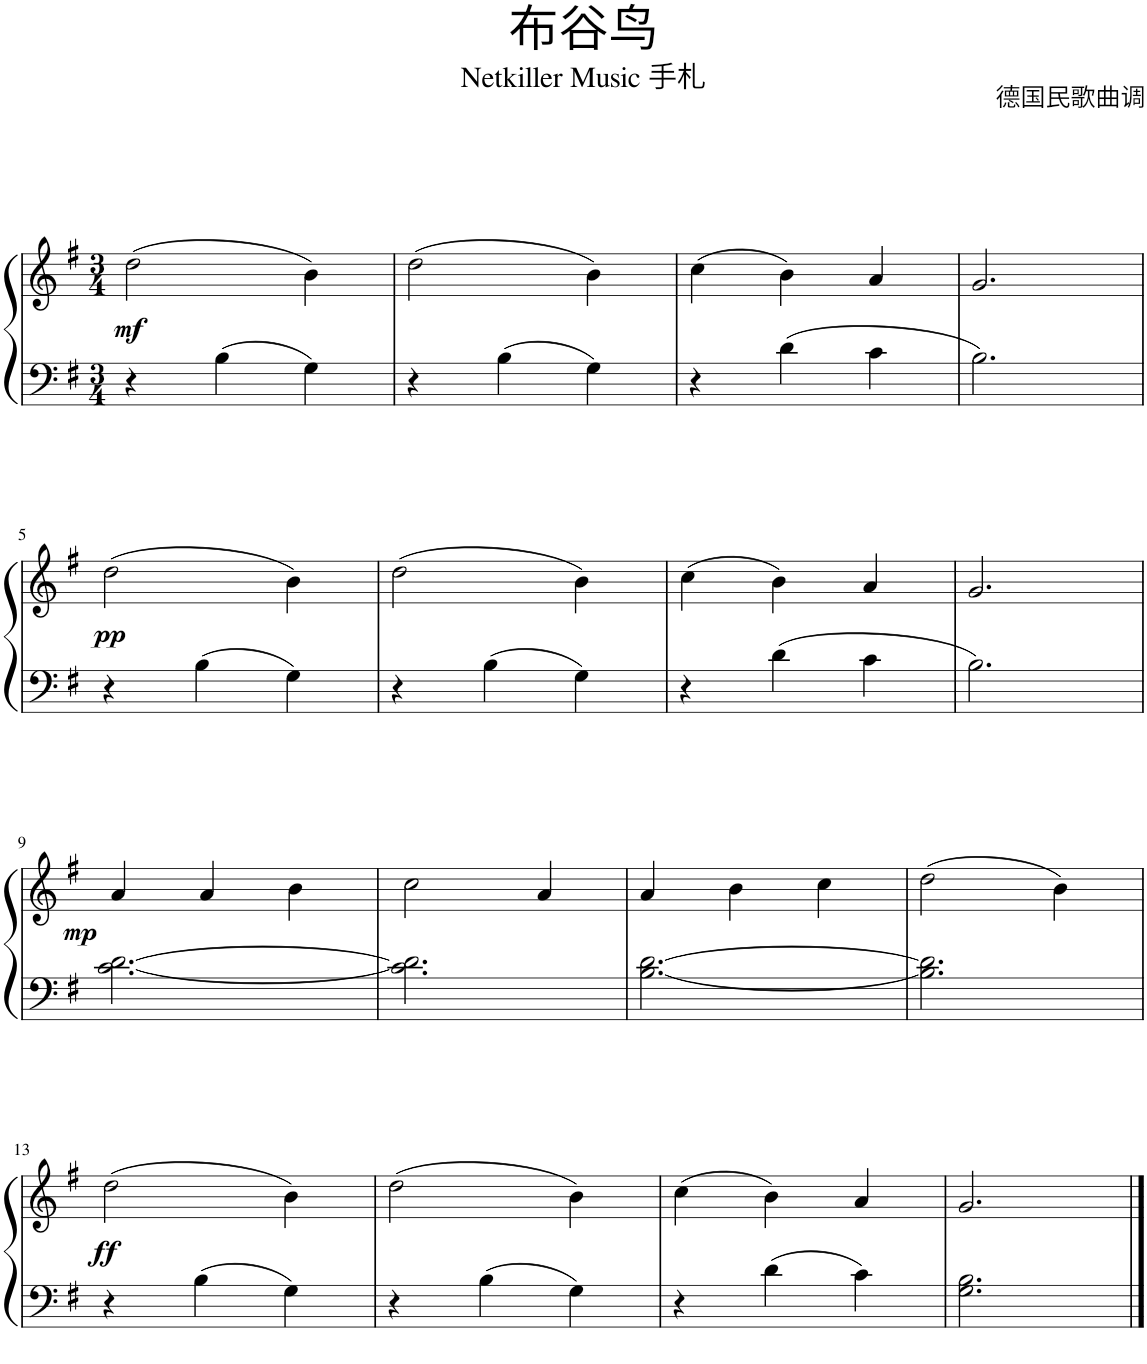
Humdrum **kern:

**kern	**kern	**dynam
*part1	*part1	*part1
*staff2	*staff1	*staff1/2
*I"Piano	*	*
*I'Pno.	*	*
*clefF4	*clefG2	*
*k[f#]	*k[f#]	*
*M3/4	*M3/4	*
=1	=1	=1
!	!	!LO:DY:b
4r	(2dd\	mf
4B\	.	.
4G\	4b\)	.
=2	=2	=2
4r	(2dd\	.
4B\	.	.
4G\	4b\)	.
=3	=3	=3
4r	(4cc\	.
4d\	4b\)	.
4c\	4a/	.
=4	=4	=4
2.B\	2.g/	.
!!LO:LB:g=z
=5	=5	=5
!	!	!LO:DY:b
4r	(2dd\	pp
4B\	.	.
4G\	4b\)	.
=6	=6	=6
4r	(2dd\	.
4B\	.	.
4G\	4b\)	.
=7	=7	=7
4r	(4cc\	.
4d\	4b\)	.
4c\	4a/	.
=8	=8	=8
2.B\	2.g/	.
!!LO:LB:g=z
=9	=9	=9
!	!	!LO:DY:b
[2.c\ [2.d\	4a/	mp
.	4a/	.
.	4b\	.
=10	=10	=10
2.c\] 2.d\]	2cc\	.
.	4a/	.
=11	=11	=11
[2.B\ [2.d\	4a/	.
.	4b\	.
.	4cc\	.
=12	=12	=12
2.B\] 2.d\]	(2dd\	.
.	4b\)	.
!!LO:LB:g=z
=13	=13	=13
!	!	!LO:DY:b
4r	(2dd\	ff
4B\	.	.
4G\	4b\)	.
=14	=14	=14
4r	(2dd\	.
4B\	.	.
4G\	4b\)	.
=15	=15	=15
4r	(4cc\	.
4d\	4b\)	.
4c\	4a/	.
=16	=16	=16
2.G\ 2.B\	2.g/	.
==	==	==
*-	*-	*-
